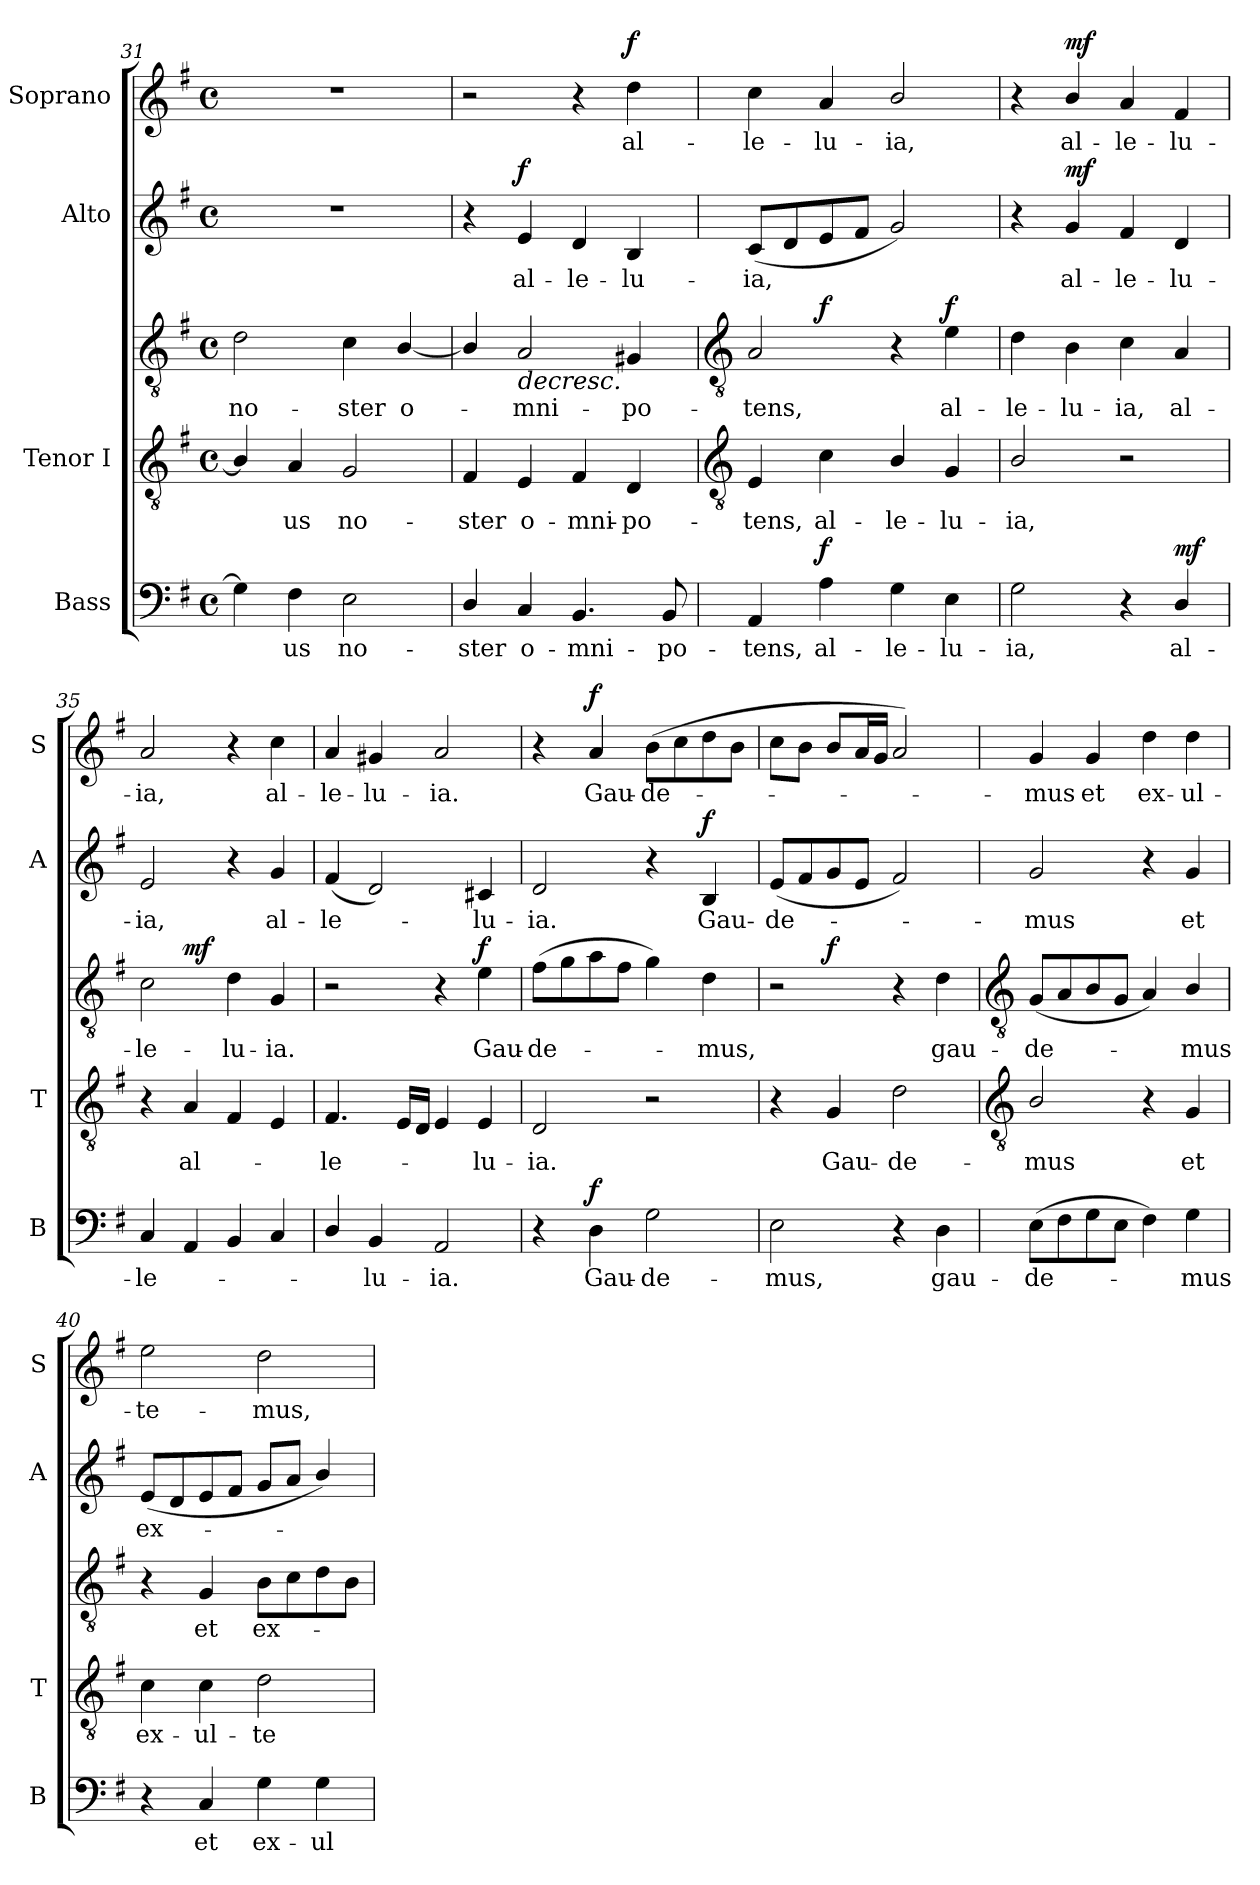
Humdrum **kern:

**kern	**text	**dynam	**kern	**text	**kern	**text	**dynam	**kern	**text	**dynam	**kern	**text	**dynam
*part4	*part4	*part4	*part3	*part3	*part3	*part3	*part3	*part2	*part2	*part2	*part1	*part1	*part1
*staff5	*staff5	*staff5	*staff4	*staff4	*staff3	*staff3	*staff3/4	*staff2	*staff2	*staff2	*staff1	*staff1	*staff1
*I"Bass	*	*	*I"Tenor I	*	*	*	*	*I"Alto	*	*	*I"Soprano	*	*
*I'B	*	*	*I'T	*	*	*	*	*I'A	*	*	*I'S	*	*
*clefF4	*	*	*clefGv2	*	*clefGv2	*	*	*clefG2	*	*	*clefG2	*	*
*k[f#]	*	*	*k[f#]	*	*k[f#]	*	*	*k[f#]	*	*	*k[f#]	*	*
*G:	*	*	*G:	*	*G:	*	*	*G:	*	*	*G:	*	*
*M4/4	*	*	*M4/4	*	*M4/4	*	*	*M4/4	*	*	*M4/4	*	*
*met(c)	*	*	*met(c)	*	*met(c)	*	*	*met(c)	*	*	*met(c)	*	*
=31	=31	=31	=31	=31	=31	=31	=31	=31	=31	=31	=31	=31	=31
!	!	!	!	!	!	!LO:LY:b	!	!	!	!	!	!	!
4G]	.	.	4B/]	.	2d	no-	.	1r	.	.	1r	.	.
!	!LO:LY:b	!	!	!LO:LY:b	!	!	!	!	!	!	!	!	!
4F#	us	.	4A	us	.	.	.	.	.	.	.	.	.
!	!LO:LY:b	!	!	!LO:LY:b	!	!LO:LY:b	!	!	!	!	!	!	!
2E	no-	.	2G	no-	4c	-ster	.	.	.	.	.	.	.
!	!	!	!	!	!	!LO:LY:b	!	!	!	!	!	!	!
.	.	.	.	.	[4B/	o-	.	.	.	.	.	.	.
=32	=32	=32	=32	=32	=32	=32	=32	=32	=32	=32	=32	=32	=32
!	!LO:LY:b	!	!	!LO:LY:b	!	!	!	!	!	!	!	!	!
4D/	-ster	.	4F#	-ster	4B/]	.	.	4r	.	.	2r	.	.
!	!LO:LY:b	!	!	!LO:LY:b	!	!LO:LY:b	!LO:HP:b	!	!LO:LY:b	!LO:DY:b	!	!	!
4C	o-	.	4E	o-	2A	-mni-	>	4e	al-	f	.	.	.
!	!LO:LY:b	!	!	!LO:LY:b	!	!	!	!	!LO:LY:b	!	!	!	!
4.BB	-mni-	.	4F#	-mni-	.	.	.	4d	-le-	.	4r	.	.
!	!	!	!	!LO:LY:b	!	!LO:LY:b	!	!	!LO:LY:b	!	!	!LO:LY:b	!LO:DY:b
.	.	.	4D	-po-	4G#X	-po-	.	4B	-lu-	.	4dd	al-	f
!	!LO:LY:b	!	!	!	!	!	!	!	!	!	!	!	!
8BB	-po-	.	.	.	.	.	.	.	.	.	.	.	.
!!LO:LB:g=z
=33	=33	=33	=33	=33	=33	=33	=33	=33	=33	=33	=33	=33	=33
*	*	*	*clefGv2	*	*clefGv2	*	*	*	*	*	*	*	*
!	!LO:LY:b	!	!	!LO:LY:b	!	!LO:LY:b	!	!	!LO:LY:b	!	!	!LO:LY:b	!
4AA	-tens,	.	4E	-tens,	2A	-tens,	.	(<8cL	-ia,	.	4cc	-le-	.
.	.	.	.	.	.	.	.	8d	.	.	.	.	.
!	!LO:LY:b	!LO:DY:b	!	!LO:LY:b	!	!	!LO:DY:b=2	!	!	!	!	!LO:LY:b	!
4A	al-	f	4c	al-	.	.	f	8e	.	.	4a	-lu-	.
.	.	.	.	.	.	.	.	8f#J	.	.	.	.	.
!	!LO:LY:b	!	!	!LO:LY:b	!	!	!	!	!	!	!	!LO:LY:b	!
4G	-le-	.	4B/	-le-	4r	.	.	2g)	.	.	2b/	-ia,	.
!	!LO:LY:b	!	!	!LO:LY:b	!	!LO:LY:b	!LO:DY:b	!	!	!	!	!	!
4E	-lu-	.	4G	-lu-	4e	al-	f	.	.	.	.	.	.
=34	=34	=34	=34	=34	=34	=34	=34	=34	=34	=34	=34	=34	=34
!	!LO:LY:b	!	!	!LO:LY:b	!	!LO:LY:b	!	!	!	!	!	!	!
2G	-ia,	.	2B/	-ia,	4d	-le-	.	4r	.	.	4r	.	.
!	!	!	!	!	!	!LO:LY:b	!	!	!LO:LY:b	!LO:DY:b	!	!LO:LY:b	!LO:DY:b
.	.	.	.	.	4B	-lu-	.	4g	al-	mf	4b/	al-	mf
!	!	!	!	!	!	!LO:LY:b	!	!	!LO:LY:b	!	!	!LO:LY:b	!
4r	.	.	2r	.	4c	-ia,	.	4f#	-le-	.	4a	-le-	.
!	!LO:LY:b	!LO:DY:b	!	!	!	!LO:LY:b	!	!	!LO:LY:b	!	!	!LO:LY:b	!
4D/	al-	mf	.	.	4A	al-	.	4d	-lu-	.	4f#	-lu-	.
=35	=35	=35	=35	=35	=35	=35	=35	=35	=35	=35	=35	=35	=35
!	!LO:LY:b	!	!	!	!	!LO:LY:b	!	!	!LO:LY:b	!	!	!LO:LY:b	!
4C	-le-	.	4r	.	2c	le-	.	2e	-ia,	.	2a	-ia,	.
!	!	!	!	!LO:LY:b	!	!	!LO:DY:b=2	!	!	!	!	!	!
4AA	.	.	4A	al-	.	.	mf	.	.	.	.	.	.
!	!	!	!	!	!	!LO:LY:b	!	!	!	!	!	!	!
4BB	.	.	4F#	.	4d	-lu-	.	4r	.	.	4r	.	.
!	!	!	!	!	!	!LO:LY:b	!	!	!LO:LY:b	!	!	!LO:LY:b	!
4C	.	.	4E	.	4G	-ia.	]	4g	al-	.	4cc	al-	.
=36	=36	=36	=36	=36	=36	=36	=36	=36	=36	=36	=36	=36	=36
!	!	!	!	!LO:LY:b	!	!	!	!	!LO:LY:b	!	!	!LO:LY:b	!
4D/	.	.	4.F#	-le-	2r	.	.	(<4f#	-le-	.	4a	-le-	.
!	!LO:LY:b	!	!	!	!	!	!	!	!	!	!	!LO:LY:b	!
4BB	lu-	.	.	.	.	.	.	2d)	.	.	4g#X	-lu-	.
.	.	.	16ELL	.	.	.	.	.	.	.	.	.	.
.	.	.	16DJJ	.	.	.	.	.	.	.	.	.	.
!	!LO:LY:b	!	!	!	!	!	!	!	!	!	!	!LO:LY:b	!
2AA	-ia.	.	4E	.	4r	.	.	.	.	.	2a	-ia.	.
!	!	!	!	!LO:LY:b	!	!LO:LY:b	!LO:DY:b	!	!LO:LY:b	!	!	!	!
.	.	.	4E	lu-	4e	Gau-	f	4c#X	lu-	.	.	.	.
=37	=37	=37	=37	=37	=37	=37	=37	=37	=37	=37	=37	=37	=37
!	!	!	!	!LO:LY:b	!	!LO:LY:b	!	!	!LO:LY:b	!	!	!	!
4r	.	.	2D	ia.	(>8f#L	-de-	.	2d	-ia.	.	4r	.	.
.	.	.	.	.	8g	.	.	.	.	.	.	.	.
!	!LO:LY:b	!LO:DY:b	!	!	!	!	!	!	!	!	!	!LO:LY:b	!LO:DY:b
4D	Gau-	f	.	.	8a	.	.	.	.	.	4a	Gau-	f
.	.	.	.	.	8f#J	.	.	.	.	.	.	.	.
!	!LO:LY:b	!	!	!	!	!	!	!	!	!	!	!LO:LY:b	!
2G	-de-	.	2r	.	4g)	.	.	4r	.	.	(<8bL	-de-	.
.	.	.	.	.	.	.	.	.	.	.	8cc	.	.
!	!	!	!	!	!	!LO:LY:b	!	!	!LO:LY:b	!LO:DY:b	!	!	!
.	.	.	.	.	4d	mus,	.	4B	Gau-	f	8dd	.	.
.	.	.	.	.	.	.	.	.	.	.	8bJ	.	.
=38	=38	=38	=38	=38	=38	=38	=38	=38	=38	=38	=38	=38	=38
!	!LO:LY:b	!	!	!	!	!	!	!	!LO:LY:b	!	!	!	!
2E	-mus,	.	4r	.	2r	.	.	(<8eL	-de-	.	8ccL	.	.
.	.	.	.	.	.	.	.	8f#	.	.	8bJ	.	.
!	!	!	!	!LO:LY:b	!	!	!LO:DY:b=2	!	!	!	!	!	!
.	.	.	4G	-Gau-	.	.	f	8g	.	.	8bL	.	.
.	.	.	.	.	.	.	.	8eJ	.	.	16aL	.	.
.	.	.	.	.	.	.	.	.	.	.	16gJJ	.	.
!	!	!	!	!LO:LY:b	!	!	!	!	!	!	!	!	!
4r	.	.	2d	-de-	4r	.	.	2f#)	.	.	2a)	.	.
!	!LO:LY:b	!	!	!	!	!LO:LY:b	!	!	!	!	!	!	!
4D	gau-	.	.	.	4d	gau-	.	.	.	.	.	.	.
!!LO:LB:g=z
=39	=39	=39	=39	=39	=39	=39	=39	=39	=39	=39	=39	=39	=39
*	*	*	*clefGv2	*	*clefGv2	*	*	*	*	*	*	*	*
!	!LO:LY:b	!	!	!LO:LY:b	!	!LO:LY:b	!	!	!LO:LY:b	!	!	!LO:LY:b	!
(>8EL	-de-	.	2B/	mus	(<8GL	-de-	.	2g	mus	.	4g	mus	.
8F#	.	.	.	.	8A	.	.	.	.	.	.	.	.
!	!	!	!	!	!	!	!	!	!	!	!	!LO:LY:b	!
8G	.	.	.	.	8B	.	.	.	.	.	4g	et	.
8EJ	.	.	.	.	8GJ	.	.	.	.	.	.	.	.
!	!	!	!	!	!	!	!	!	!	!	!	!LO:LY:b	!
4F#)	.	.	4r	.	4A)	.	.	4r	.	.	4dd	ex-	.
!	!LO:LY:b	!	!	!LO:LY:b	!	!LO:LY:b	!	!	!LO:LY:b	!	!	!LO:LY:b	!
4G	mus	.	4G	et	4B/	mus	.	4g	et	.	4dd	-ul-	.
=40	=40	=40	=40	=40	=40	=40	=40	=40	=40	=40	=40	=40	=40
!	!	!	!	!LO:LY:b	!	!	!	!	!LO:LY:b	!	!	!LO:LY:b	!
4r	.	.	4c	-ex-	4r	.	.	(<8eL	ex-	.	2ee	-te-	.
.	.	.	.	.	.	.	.	8d	.	.	.	.	.
!	!LO:LY:b	!	!	!LO:LY:b	!	!LO:LY:b	!	!	!	!	!	!	!
4C	et	.	4c	-ul-	4G	et	.	8e	.	.	.	.	.
.	.	.	.	.	.	.	.	8f#J	.	.	.	.	.
!	!LO:LY:b	!	!	!LO:LY:b	!	!LO:LY:b	!	!	!	!	!	!LO:LY:b	!
4G	ex-	.	2d	-te-	8BL	ex-	.	8gL	.	.	2dd	-mus,	.
.	.	.	.	.	8c	.	.	8aJ	.	.	.	.	.
!	!LO:LY:b	!	!	!	!	!	!	!	!	!	!	!	!
4G	-ul-	.	.	.	8d	.	.	4b/)	.	.	.	.	.
.	.	.	.	.	8BJ	.	.	.	.	.	.	.	.
=	=	=	=	=	=	=	=	=	=	=	=	=	=
*-	*-	*-	*-	*-	*-	*-	*-	*-	*-	*-	*-	*-	*-
